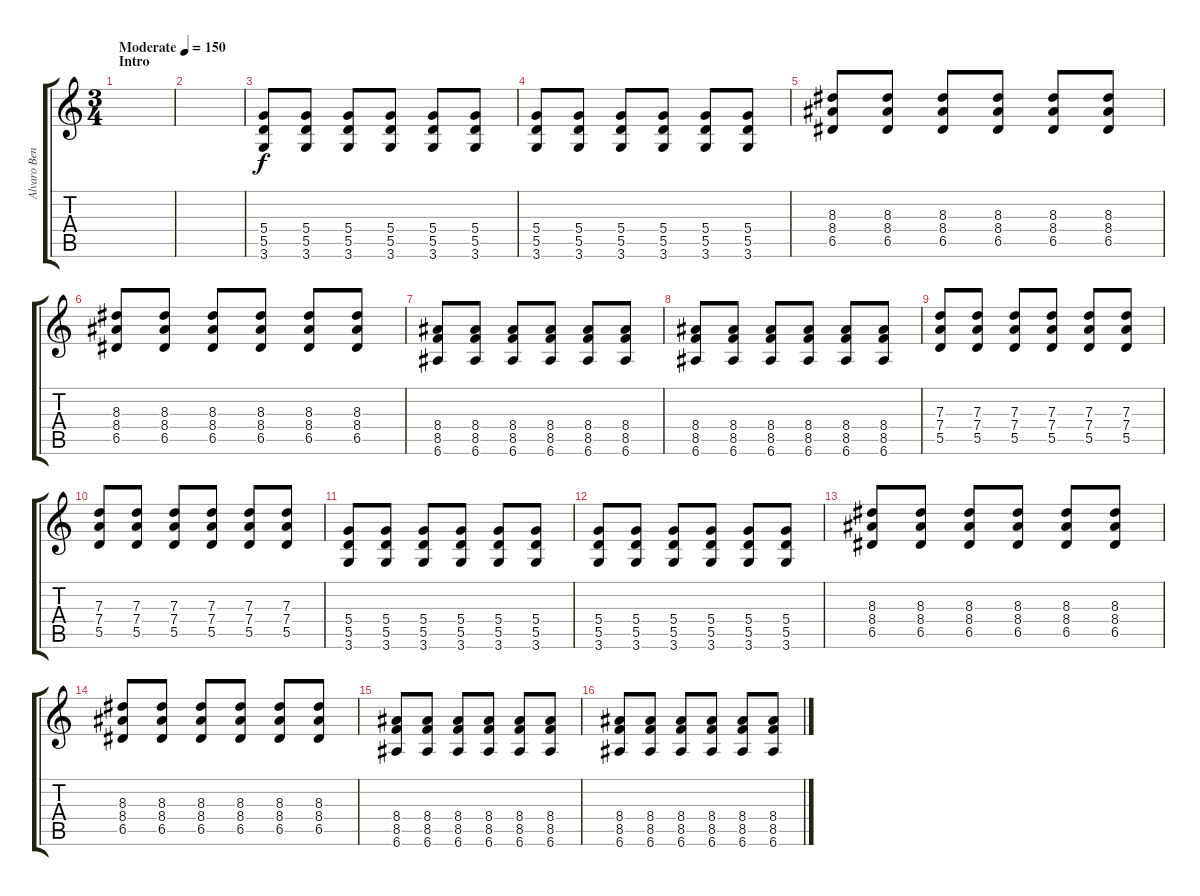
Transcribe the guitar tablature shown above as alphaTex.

\track ("Alvaro Benito" "Alvaro Ben") {instrument overdrivenguitar}
\staff {score tabs}
\tuning (E4 B3 G3 D3 A2 E2) {hide}
\ts (3 4)
\section ("" "Intro")
\tempo (150 "Moderate")
\clef g2
\ks c
|
|
(5.4 5.5 3.6).8 (5.4 5.5 3.6).8 (5.4 5.5 3.6).8 (5.4 5.5 3.6).8 (5.4 5.5 3.6).8 (5.4 5.5 3.6).8 |
(5.4 5.5 3.6).8 (5.4 5.5 3.6).8 (5.4 5.5 3.6).8 (5.4 5.5 3.6).8 (5.4 5.5 3.6).8 (5.4 5.5 3.6).8 |
(8.3 8.4 6.5).8 (8.3 8.4 6.5).8 (8.3 8.4 6.5).8 (8.3 8.4 6.5).8 (8.3 8.4 6.5).8 (8.3 8.4 6.5).8 |
(8.3 8.4 6.5).8 (8.3 8.4 6.5).8 (8.3 8.4 6.5).8 (8.3 8.4 6.5).8 (8.3 8.4 6.5).8 (8.3 8.4 6.5).8 |
(8.4 8.5 6.6).8 (8.4 8.5 6.6).8 (8.4 8.5 6.6).8 (8.4 8.5 6.6).8 (8.4 8.5 6.6).8 (8.4 8.5 6.6).8 |
(8.4 8.5 6.6).8 (8.4 8.5 6.6).8 (8.4 8.5 6.6).8 (8.4 8.5 6.6).8 (8.4 8.5 6.6).8 (8.4 8.5 6.6).8 |
(7.3 7.4 5.5).8 (7.3 7.4 5.5).8 (7.3 7.4 5.5).8 (7.3 7.4 5.5).8 (7.3 7.4 5.5).8 (7.3 7.4 5.5).8 |
(7.3 7.4 5.5).8 (7.3 7.4 5.5).8 (7.3 7.4 5.5).8 (7.3 7.4 5.5).8 (7.3 7.4 5.5).8 (7.3 7.4 5.5).8 |
(5.4 5.5 3.6).8 (5.4 5.5 3.6).8 (5.4 5.5 3.6).8 (5.4 5.5 3.6).8 (5.4 5.5 3.6).8 (5.4 5.5 3.6).8 |
(5.4 5.5 3.6).8 (5.4 5.5 3.6).8 (5.4 5.5 3.6).8 (5.4 5.5 3.6).8 (5.4 5.5 3.6).8 (5.4 5.5 3.6).8 |
(8.3 8.4 6.5).8 (8.3 8.4 6.5).8 (8.3 8.4 6.5).8 (8.3 8.4 6.5).8 (8.3 8.4 6.5).8 (8.3 8.4 6.5).8 |
(8.3 8.4 6.5).8 (8.3 8.4 6.5).8 (8.3 8.4 6.5).8 (8.3 8.4 6.5).8 (8.3 8.4 6.5).8 (8.3 8.4 6.5).8 |
(8.4 8.5 6.6).8 (8.4 8.5 6.6).8 (8.4 8.5 6.6).8 (8.4 8.5 6.6).8 (8.4 8.5 6.6).8 (8.4 8.5 6.6).8 |
(8.4 8.5 6.6).8 (8.4 8.5 6.6).8 (8.4 8.5 6.6).8 (8.4 8.5 6.6).8 (8.4 8.5 6.6).8 (8.4 8.5 6.6).8
